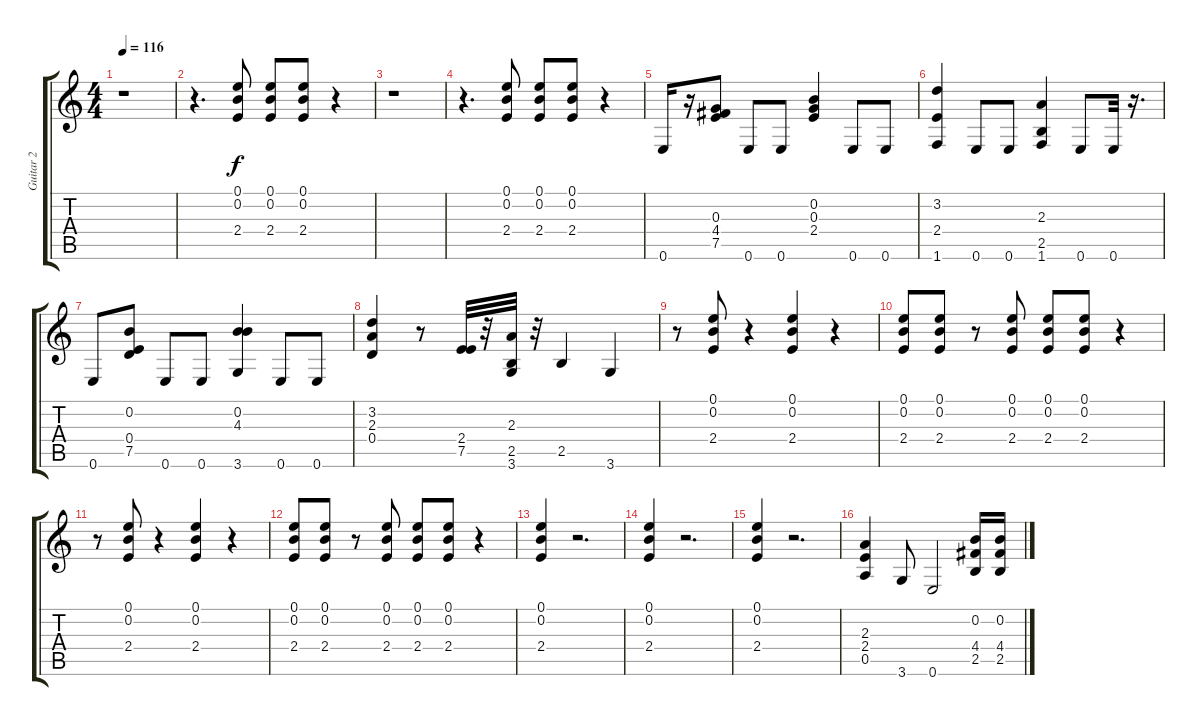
\track ("Guitar 2" "Guitar 2") {instrument distortionguitar}
\staff {score tabs}
\tuning (E4 B3 G3 D3 A2 E2) {hide}
\ts (4 4)
\tempo 116
\clef g2
\ks c
r.1{dy f} |
r.4{d} (0.1 0.2 2.4).8 (0.1 0.2 2.4).8 (0.1 0.2 2.4).8 r.4 |
r.1 |
r.4{d} (0.1 0.2 2.4).8 (0.1 0.2 2.4).8 (0.1 0.2 2.4).8 r.4 |
0.6.16 r.16 (0.3 4.4 7.5).8 0.6.8 0.6.8 (0.2 0.3 2.4).4 0.6.8 0.6.8 |
(3.2 2.4 1.6).4 0.6.8 0.6.8 (2.3 2.5 1.6).4 0.6.8 0.6.32 r.16{d} |
0.6.8 (0.2 0.4 7.5).8 0.6.8 0.6.8 (0.2 4.3 3.6).4 0.6.8 0.6.8 |
(3.2 2.3 0.4).4 r.8 (2.4 7.5).32 r.32 (2.3 2.5 3.6).32 r.32 2.5.4 3.6.4 |
r.8 (0.1 0.2 2.4).8 r.4 (0.1 0.2 2.4).4 r.4 |
(0.1 0.2 2.4).8 (0.1 0.2 2.4).8 r.8 (0.1 0.2 2.4).8 (0.1 0.2 2.4).8 (0.1 0.2 2.4).8 r.4 |
r.8 (0.1 0.2 2.4).8 r.4 (0.1 0.2 2.4).4 r.4 |
(0.1 0.2 2.4).8 (0.1 0.2 2.4).8 r.8 (0.1 0.2 2.4).8 (0.1 0.2 2.4).8 (0.1 0.2 2.4).8 r.4 |
(0.1 0.2 2.4).4 r.2{d} |
(0.1 0.2 2.4).4 r.2{d} |
(0.1 0.2 2.4).4 r.2{d} |
(2.3 2.4 0.5).4 3.6.8 0.6.2 (0.2 4.4 2.5).16 (0.2 4.4 2.5).16
